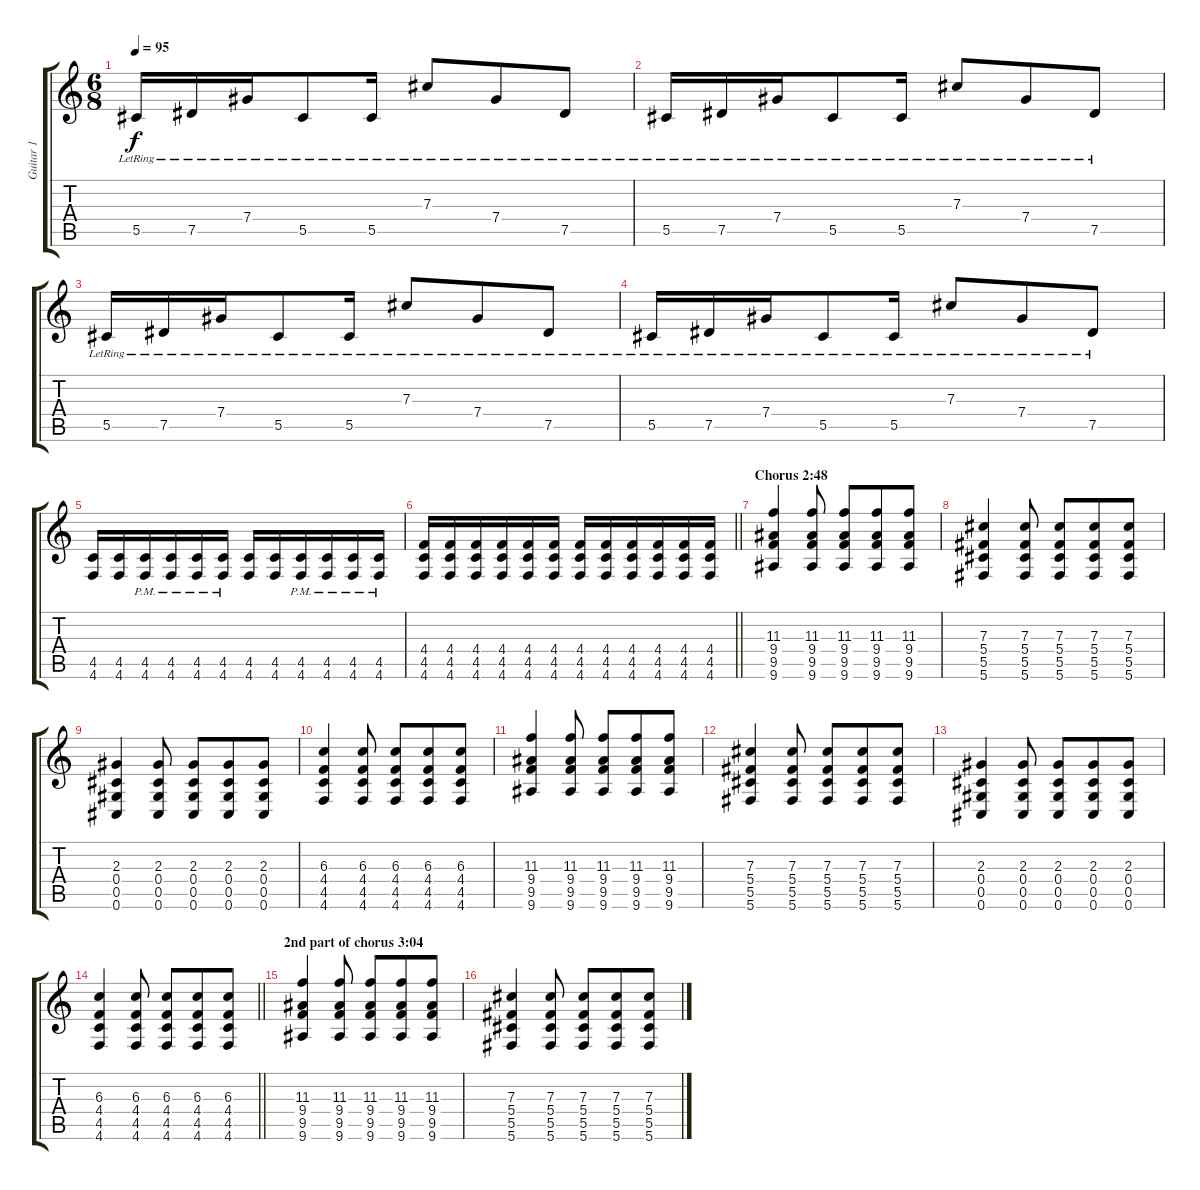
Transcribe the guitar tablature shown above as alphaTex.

\track ("Guitar 1" "Guitar 1") {instrument overdrivenguitar}
\staff {score tabs}
\tuning (Eb4 Bb3 Gb3 Db3 Ab2 Db2) {hide}
\ts (6 8)
\tempo 95
\clef g2
\ks c
5.5{lr}.16{dy f} 7.5{lr}.16 7.4{lr}.16 5.5{lr}.8 5.5{lr}.16 7.3{lr}.8 7.4{lr}.8 7.5{lr}.8 |
5.5{lr}.16 7.5{lr}.16 7.4{lr}.16 5.5{lr}.8 5.5{lr}.16 7.3{lr}.8 7.4{lr}.8 7.5{lr}.8 |
5.5{lr}.16 7.5{lr}.16 7.4{lr}.16 5.5{lr}.8 5.5{lr}.16 7.3{lr}.8 7.4{lr}.8 7.5{lr}.8 |
5.5{lr}.16 7.5{lr}.16 7.4{lr}.16 5.5{lr}.8 5.5{lr}.16 7.3{lr}.8 7.4{lr}.8 7.5{lr}.8 |
(4.5 4.6).16{volume 10} (4.5 4.6).16 (4.5 4.6{pm}).16 (4.5 4.6{pm}).16 (4.5 4.6{pm}).16 (4.5 4.6{pm}).16 (4.5 4.6).16 (4.5 4.6).16 (4.5 4.6{pm}).16 (4.5 4.6{pm}).16 (4.5 4.6{pm}).16 (4.5 4.6{pm}).16 |
\barLineRight lightlight
(4.4 4.5 4.6).16 (4.4 4.5 4.6).16 (4.4 4.5 4.6).16 (4.4 4.5 4.6).16 (4.4 4.5 4.6).16 (4.4 4.5 4.6).16 (4.4 4.5 4.6).16 (4.4 4.5 4.6).16 (4.4 4.5 4.6).16 (4.4 4.5 4.6).16 (4.4 4.5 4.6).16 (4.4 4.5 4.6).16 |
\section ("" "Chorus 2:48")
(11.3 9.4 9.5 9.6).4 (11.3 9.4 9.5 9.6).8 (11.3 9.4 9.5 9.6).8 (11.3 9.4 9.5 9.6).8 (11.3 9.4 9.5 9.6).8 |
(7.3 5.4 5.5 5.6).4 (7.3 5.4 5.5 5.6).8 (7.3 5.4 5.5 5.6).8 (7.3 5.4 5.5 5.6).8 (7.3 5.4 5.5 5.6).8 |
(2.3 0.4 0.5 0.6).4 (2.3 0.4 0.5 0.6).8 (2.3 0.4 0.5 0.6).8 (2.3 0.4 0.5 0.6).8 (2.3 0.4 0.5 0.6).8 |
(6.3 4.4 4.5 4.6).4 (6.3 4.4 4.5 4.6).8 (6.3 4.4 4.5 4.6).8 (6.3 4.4 4.5 4.6).8 (6.3 4.4 4.5 4.6).8 |
(11.3 9.4 9.5 9.6).4 (11.3 9.4 9.5 9.6).8 (11.3 9.4 9.5 9.6).8 (11.3 9.4 9.5 9.6).8 (11.3 9.4 9.5 9.6).8 |
(7.3 5.4 5.5 5.6).4 (7.3 5.4 5.5 5.6).8 (7.3 5.4 5.5 5.6).8 (7.3 5.4 5.5 5.6).8 (7.3 5.4 5.5 5.6).8 |
(2.3 0.4 0.5 0.6).4 (2.3 0.4 0.5 0.6).8 (2.3 0.4 0.5 0.6).8 (2.3 0.4 0.5 0.6).8 (2.3 0.4 0.5 0.6).8 |
\barLineRight lightlight
(6.3 4.4 4.5 4.6).4 (6.3 4.4 4.5 4.6).8 (6.3 4.4 4.5 4.6).8 (6.3 4.4 4.5 4.6).8 (6.3 4.4 4.5 4.6).8 |
\section ("" "2nd part of chorus 3:04")
(11.3 9.4 9.5 9.6).4 (11.3 9.4 9.5 9.6).8 (11.3 9.4 9.5 9.6).8 (11.3 9.4 9.5 9.6).8 (11.3 9.4 9.5 9.6).8 |
(7.3 5.4 5.5 5.6).4 (7.3 5.4 5.5 5.6).8 (7.3 5.4 5.5 5.6).8 (7.3 5.4 5.5 5.6).8 (7.3 5.4 5.5 5.6).8
